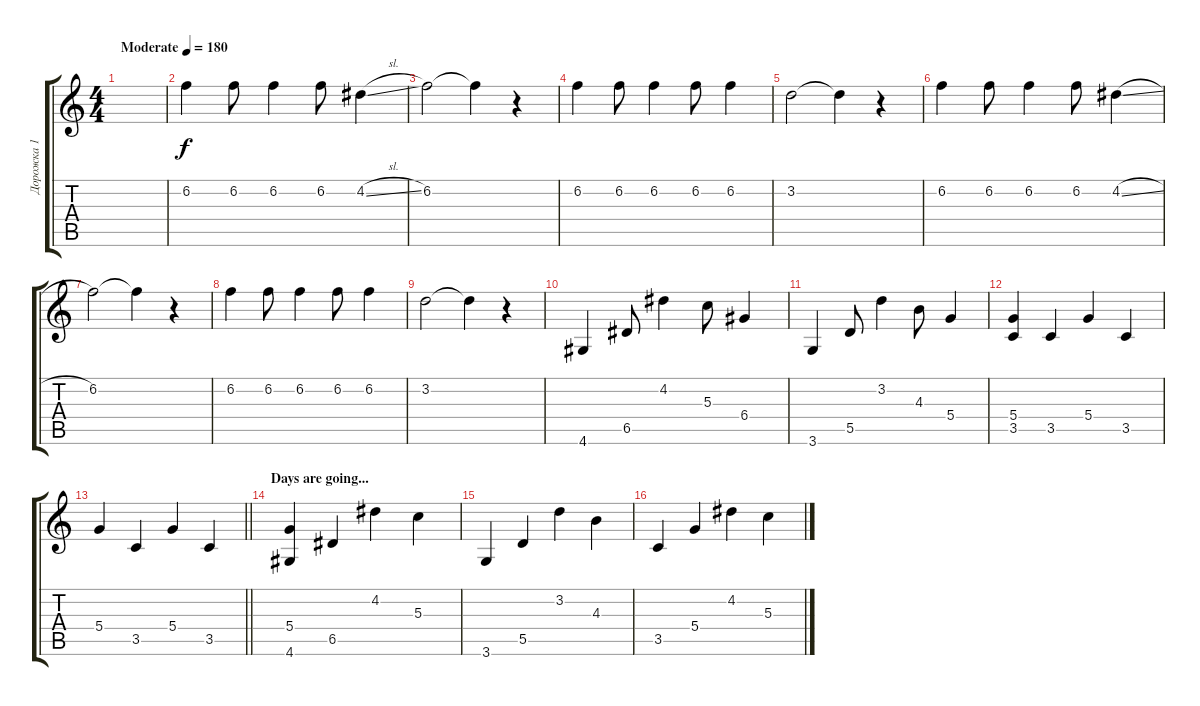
\track ("Дорожка 1" "Дорожка 1") {instrument acousticguitarsteel}
\staff {score tabs}
\tuning (E4 B3 G3 D3 A2 E2) {hide}
\ts (4 4)
\tempo (180 "Moderate")
\clef g2
\ks c
|
6.2.4 6.2.8 6.2.4 6.2.8 4.2{sl}.4 |
6.2.2 6.2{t}.4 r.4 |
6.2.4 6.2.8 6.2.4 6.2.8 6.2.4 |
3.2.2 3.2{t}.4 r.4 |
6.2.4 6.2.8 6.2.4 6.2.8 4.2{sl}.4 |
6.2.2 6.2{t}.4 r.4 |
6.2.4 6.2.8 6.2.4 6.2.8 6.2.4 |
3.2.2 3.2{t}.4 r.4 |
4.6.4 6.5.8 4.2.4 5.3.8 6.4.4 |
3.6.4 5.5.8 3.2.4 4.3.8 5.4.4 |
(5.4 3.5).4 3.5.4 5.4.4 3.5.4 |
\barLineRight lightlight
5.4.4 3.5.4 5.4.4 3.5.4 |
\section ("" "Days are going...")
(5.4 4.6).4{volume 7 instrument acousticguitarsteel} 6.5.4 4.2.4 5.3.4 |
3.6.4 5.5.4 3.2.4 4.3.4 |
3.5.4 5.4.4 4.2.4 5.3.4
